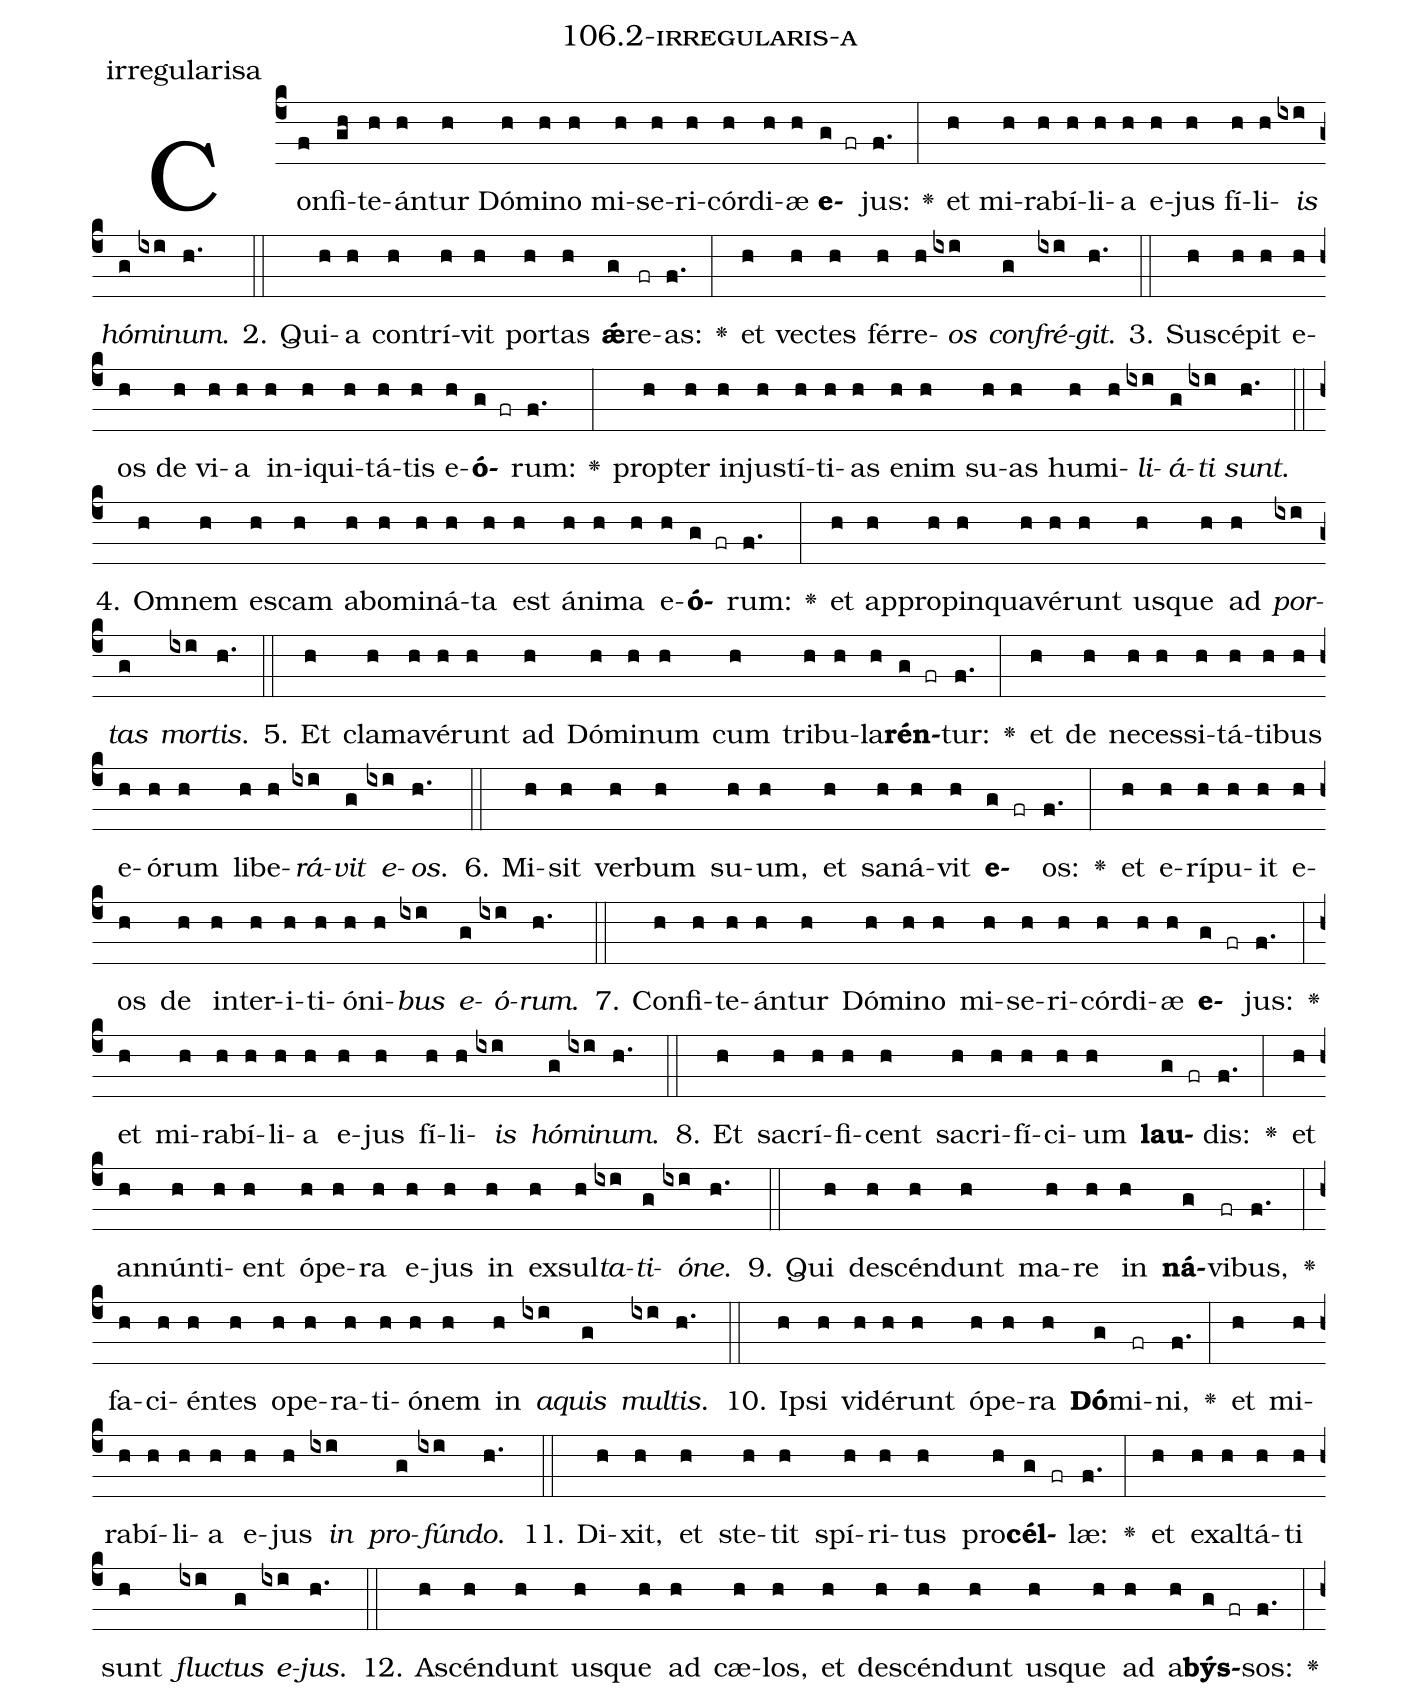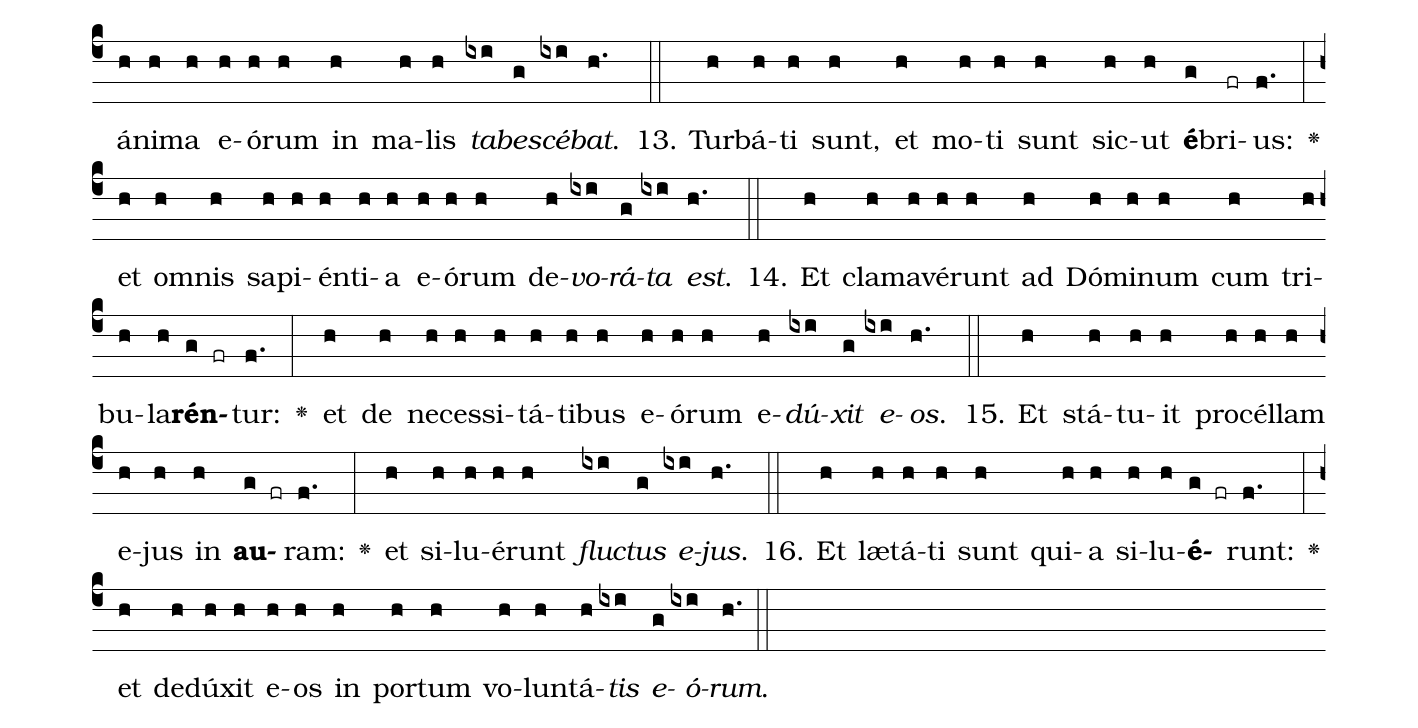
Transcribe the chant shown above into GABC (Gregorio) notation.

name: 106.2-irregularis-a;
annotation: irregularisa;
%%
(c4)Con(f)fi(gh)te(h)án(h)tur(h) Dó(h)mi(h)no(h) mi(h)se(h)ri(h)cór(h)di(h)æ(h) <b>e</b>(g fr)jus:(f.) <v>\greheightstar</v>(:) et(h) mi(h)ra(h)bí(h)li(h)a(h) e(h)jus(h) fí(h)li(h)<i>is</i>(ixi) <i>hó</i>(g)<i>mi</i>(ixi)<i>num</i>.(h.) (::)
2. Qui(h)a(h) con(h)trí(h)vit(h) por(h)tas(h) <b>ǽ</b>(g)re(fr)as:(f.) <v>\greheightstar</v>(:) et(h) vec(h)tes(h) fér(h)re(h)<i>os</i>(ixi) <i>con</i>(g)<i>fré</i>(ixi)<i>git</i>.(h.) (::)
3. Su(h)scé(h)pit(h) e(h)os(h) de(h) vi(h)a(h) in(h)i(h)qui(h)tá(h)tis(h) e(h)<b>ó</b>(g fr)rum:(f.) <v>\greheightstar</v>(:) prop(h)ter(h) in(h)jus(h)tí(h)ti(h)as(h) e(h)nim(h) su(h)as(h) hu(h)mi(h)<i>li</i>(ixi)<i>á</i>(g)<i>ti</i>(ixi) <i>sunt</i>.(h.) (::)
4. Om(h)nem(h) es(h)cam(h) ab(h)o(h)mi(h)ná(h)ta(h) est(h) á(h)ni(h)ma(h) e(h)<b>ó</b>(g fr)rum:(f.) <v>\greheightstar</v>(:) et(h) ap(h)pro(h)pin(h)qua(h)vé(h)runt(h) us(h)que(h) ad(h) <i>por</i>(ixi)<i>tas</i>(g) <i>mor</i>(ixi)<i>tis</i>.(h.) (::)
5. Et(h) cla(h)ma(h)vé(h)runt(h) ad(h) Dó(h)mi(h)num(h) cum(h) tri(h)bu(h)la(h)<b>rén</b>(g fr)tur:(f.) <v>\greheightstar</v>(:) et(h) de(h) ne(h)ces(h)si(h)tá(h)ti(h)bus(h) e(h)ó(h)rum(h) li(h)be(h)<i>rá</i>(ixi)<i>vit</i>(g) <i>e</i>(ixi)<i>os</i>.(h.) (::)
6. Mi(h)sit(h) ver(h)bum(h) su(h)um,(h) et(h) sa(h)ná(h)vit(h) <b>e</b>(g fr)os:(f.) <v>\greheightstar</v>(:) et(h) e(h)rí(h)pu(h)it(h) e(h)os(h) de(h) in(h)ter(h)i(h)ti(h)ó(h)ni(h)<i>bus</i>(ixi) <i>e</i>(g)<i>ó</i>(ixi)<i>rum</i>.(h.) (::)
7. Con(h)fi(h)te(h)án(h)tur(h) Dó(h)mi(h)no(h) mi(h)se(h)ri(h)cór(h)di(h)æ(h) <b>e</b>(g fr)jus:(f.) <v>\greheightstar</v>(:) et(h) mi(h)ra(h)bí(h)li(h)a(h) e(h)jus(h) fí(h)li(h)<i>is</i>(ixi) <i>hó</i>(g)<i>mi</i>(ixi)<i>num</i>.(h.) (::)
8. Et(h) sa(h)crí(h)fi(h)cent(h) sa(h)cri(h)fí(h)ci(h)um(h) <b>lau</b>(g fr)dis:(f.) <v>\greheightstar</v>(:) et(h) an(h)nún(h)ti(h)ent(h) ó(h)pe(h)ra(h) e(h)jus(h) in(h) ex(h)sul(h)<i>ta</i>(ixi)<i>ti</i>(g)<i>ó</i>(ixi)<i>ne</i>.(h.) (::)
9. Qui(h) de(h)scén(h)dunt(h) ma(h)re(h) in(h) <b>ná</b>(g)vi(fr)bus,(f.) <v>\greheightstar</v>(:) fa(h)ci(h)én(h)tes(h) o(h)pe(h)ra(h)ti(h)ó(h)nem(h) in(h) <i>a</i>(ixi)<i>quis</i>(g) <i>mul</i>(ixi)<i>tis</i>.(h.) (::)
10. Ip(h)si(h) vi(h)dé(h)runt(h) ó(h)pe(h)ra(h) <b>Dó</b>(g)mi(fr)ni,(f.) <v>\greheightstar</v>(:) et(h) mi(h)ra(h)bí(h)li(h)a(h) e(h)jus(h) <i>in</i>(ixi) <i>pro</i>(g)<i>fún</i>(ixi)<i>do</i>.(h.) (::)
11. Di(h)xit,(h) et(h) ste(h)tit(h) spí(h)ri(h)tus(h) pro(h)<b>cél</b>(g fr)læ:(f.) <v>\greheightstar</v>(:) et(h) ex(h)al(h)tá(h)ti(h) sunt(h) <i>fluc</i>(ixi)<i>tus</i>(g) <i>e</i>(ixi)<i>jus</i>.(h.) (::)
12. A(h)scén(h)dunt(h) us(h)que(h) ad(h) cæ(h)los,(h) et(h) de(h)scén(h)dunt(h) us(h)que(h) ad(h) a(h)<b>býs</b>(g fr)sos:(f.) <v>\greheightstar</v>(:) á(h)ni(h)ma(h) e(h)ó(h)rum(h) in(h) ma(h)lis(h) <i>ta</i>(ixi)<i>be</i>(g)<i>scé</i>(ixi)<i>bat</i>.(h.) (::)
13. Tur(h)bá(h)ti(h) sunt,(h) et(h) mo(h)ti(h) sunt(h) sic(h)ut(h) <b>é</b>(g)bri(fr)us:(f.) <v>\greheightstar</v>(:) et(h) om(h)nis(h) sa(h)pi(h)én(h)ti(h)a(h) e(h)ó(h)rum(h) de(h)<i>vo</i>(ixi)<i>rá</i>(g)<i>ta</i>(ixi) <i>est</i>.(h.) (::)
14. Et(h) cla(h)ma(h)vé(h)runt(h) ad(h) Dó(h)mi(h)num(h) cum(h) tri(h)bu(h)la(h)<b>rén</b>(g fr)tur:(f.) <v>\greheightstar</v>(:) et(h) de(h) ne(h)ces(h)si(h)tá(h)ti(h)bus(h) e(h)ó(h)rum(h) e(h)<i>dú</i>(ixi)<i>xit</i>(g) <i>e</i>(ixi)<i>os</i>.(h.) (::)
15. Et(h) stá(h)tu(h)it(h) pro(h)cél(h)lam(h) e(h)jus(h) in(h) <b>au</b>(g fr)ram:(f.) <v>\greheightstar</v>(:) et(h) si(h)lu(h)é(h)runt(h) <i>fluc</i>(ixi)<i>tus</i>(g) <i>e</i>(ixi)<i>jus</i>.(h.) (::)
16. Et(h) læ(h)tá(h)ti(h) sunt(h) qui(h)a(h) si(h)lu(h)<b>é</b>(g fr)runt:(f.) <v>\greheightstar</v>(:) et(h) de(h)dú(h)xit(h) e(h)os(h) in(h) por(h)tum(h) vo(h)lun(h)tá(h)<i>tis</i>(ixi) <i>e</i>(g)<i>ó</i>(ixi)<i>rum</i>.(h.) (::)
